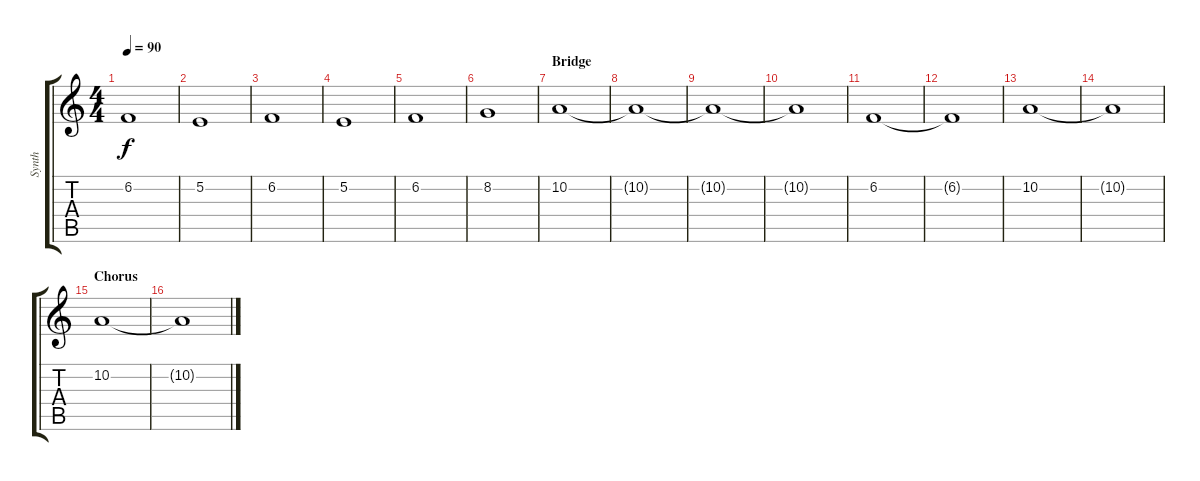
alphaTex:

\track ("Synth" "Synth") {instrument choiraahs}
\staff {score tabs}
\tuning (E4 B3 G3 D3 A2 E2) {hide}
\ts (4 4)
\tempo 90
\clef g2
\ks c
6.2.1{dy f instrument pad2warm} |
5.2.1 |
6.2.1 |
5.2.1{instrument pad2warm} |
6.2.1 |
8.2.1 |
\section ("" "Bridge")
10.2.1{instrument pad2warm} |
10.2{t}.1 |
10.2{t}.1 |
10.2{t}.1 |
6.2.1 |
6.2{t}.1 |
10.2.1 |
10.2{t}.1 |
\section ("" "Chorus")
10.2.1{instrument pad2warm} |
10.2{t}.1
